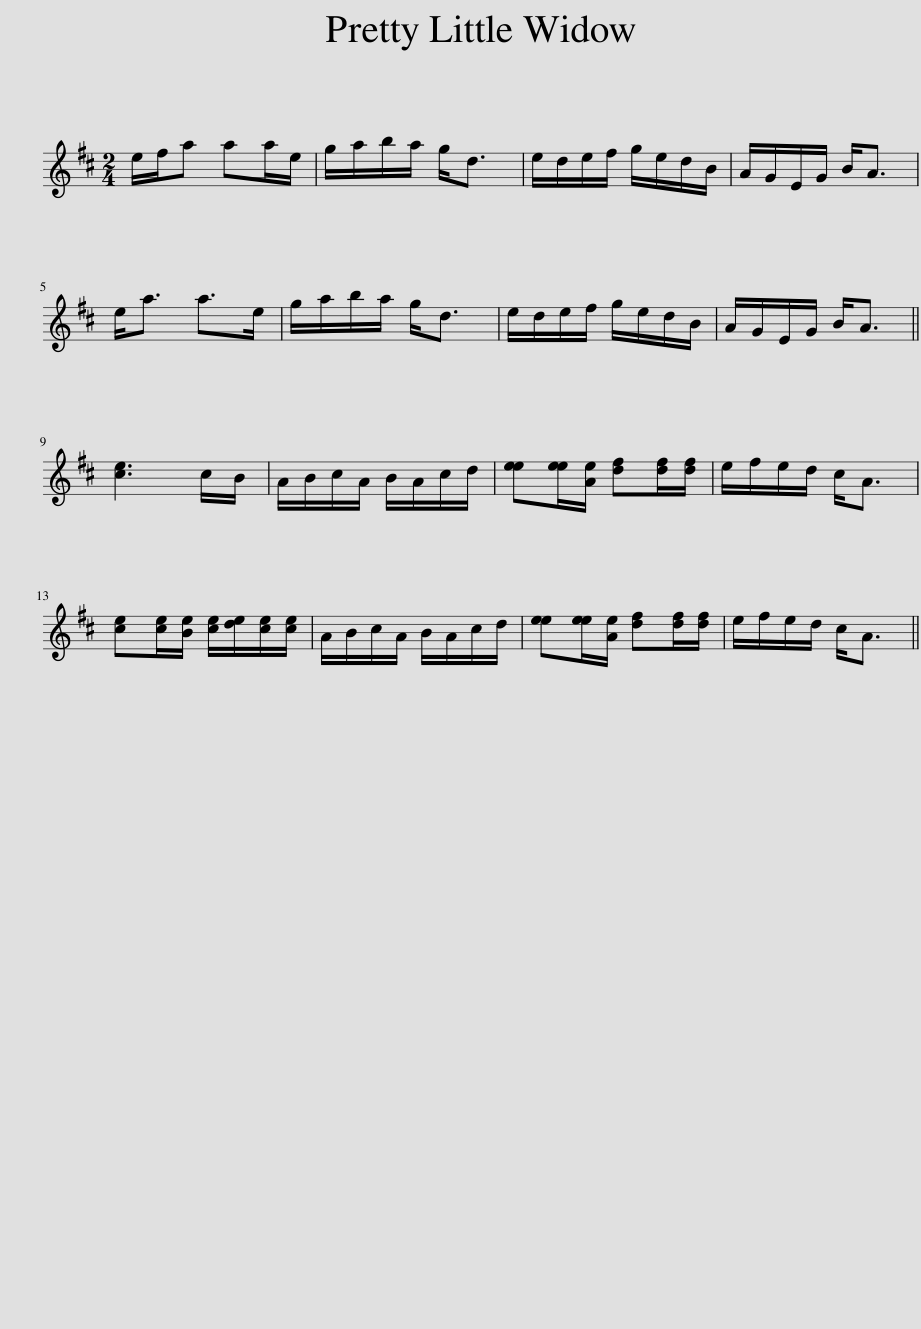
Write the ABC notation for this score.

X:1
L:1/8
M:2/4
I:linebreak $
K:D
V:1 treble
V:1
 e/f/a aa/e/ | g/a/b/a/ g<d | e/d/e/f/ g/e/d/B/ | A/G/E/G/ B<A |$ e<a a>e | %5
 g/a/b/a/ g<d | e/d/e/f/ g/e/d/B/ | A/G/E/G/ B<A ||$ [ce]3 c/B/ | A/B/c/A/ B/A/c/d/ | %10
 [ee][ee]/[Ae]/ [df][df]/[df]/ | e/f/e/d/ c<A |$ [ce][ce]/[Be]/ [ce]/[de]/[ce]/[ce]/ | A/B/c/A/ B/A/c/d/ | [ee][ee]/[Ae]/ [df][df]/[df]/ | %15
 e/f/e/d/ c<A || %16
